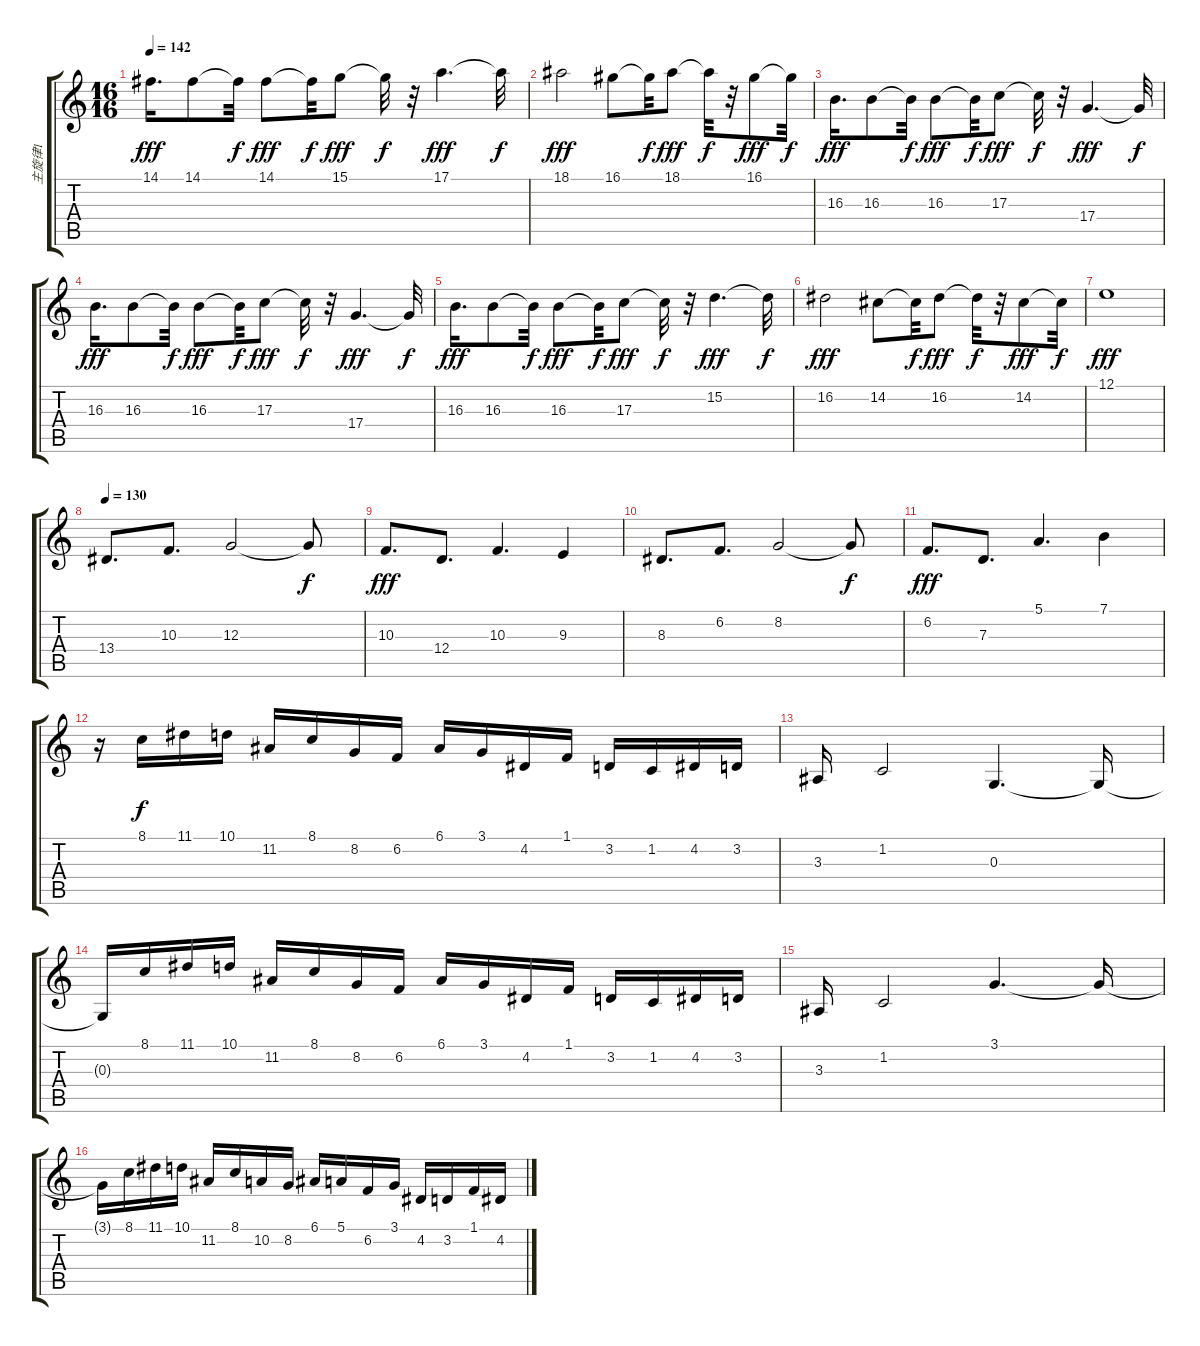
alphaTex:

\track ("主旋律1" "主旋律1") {instrument harpsichord}
\staff {score tabs}
\tuning (E4 B3 G3 D3 A2 E2) {hide}
\ts (16 16)
\tempo 142
\clef g2
\ks c
14.1.16{d dy fff} 14.1.8 14.1{t}.32{dy f} 14.1.8{dy fff} 14.1{t}.32{dy f} 15.1.8{dy fff} 15.1{t}.32{dy f} r.32 17.1.4{d dy fff} 17.1{t}.32{dy f} |
18.1.2{dy fff} 16.1.8 16.1{t}.32{dy f} 18.1.8{dy fff} 18.1{t}.32{dy f} r.32 16.1.8{dy fff} 16.1{t}.32{dy f} |
16.3.16{d dy fff} 16.3.8 16.3{t}.32{dy f} 16.3.8{dy fff} 16.3{t}.32{dy f} 17.3.8{dy fff} 17.3{t}.32{dy f} r.32 17.4.4{d dy fff} 17.4{t}.32{dy f} |
16.3.16{d dy fff} 16.3.8 16.3{t}.32{dy f} 16.3.8{dy fff} 16.3{t}.32{dy f} 17.3.8{dy fff} 17.3{t}.32{dy f} r.32 17.4.4{d dy fff} 17.4{t}.32{dy f} |
16.3.16{d dy fff} 16.3.8 16.3{t}.32{dy f} 16.3.8{dy fff} 16.3{t}.32{dy f} 17.3.8{dy fff} 17.3{t}.32{dy f} r.32 15.2.4{d dy fff} 15.2{t}.32{dy f} |
16.2.2{dy fff} 14.2.8 14.2{t}.32{dy f} 16.2.8{dy fff} 16.2{t}.32{dy f} r.32 14.2.8{dy fff} 14.2{t}.32{dy f} |
12.1.1{dy fff} |
\tempo 130
13.4.8{d} 10.3.8{d} 12.3.2 12.3{t}.8{dy f} |
10.3.8{d dy fff} 12.4.8{d} 10.3.4{d} 9.3.4 |
8.3.8{d} 6.2.8{d} 8.2.2 8.2{t}.8{dy f} |
6.2.8{d dy fff} 7.3.8{d} 5.1.4{d} 7.1.4 |
r.16 8.1.16{dy f} 11.1.16 10.1.16 11.2.16 8.1.16 8.2.16 6.2.16 6.1.16 3.1.16 4.2.16 1.1.16 3.2.16 1.2.16 4.2.16 3.2.16 |
3.3.16 1.2.2 0.3.4{d} 0.3{t}.16 |
0.3{t}.16 8.1.16 11.1.16 10.1.16 11.2.16 8.1.16 8.2.16 6.2.16 6.1.16 3.1.16 4.2.16 1.1.16 3.2.16 1.2.16 4.2.16 3.2.16 |
3.3.16 1.2.2 3.1.4{d} 3.1{t}.16 |
3.1{t}.16 8.1.16 11.1.16 10.1.16 11.2.16 8.1.16 10.2.16 8.2.16 6.1.16 5.1.16 6.2.16 3.1.16 4.2.16 3.2.16 1.1.16 4.2.16
